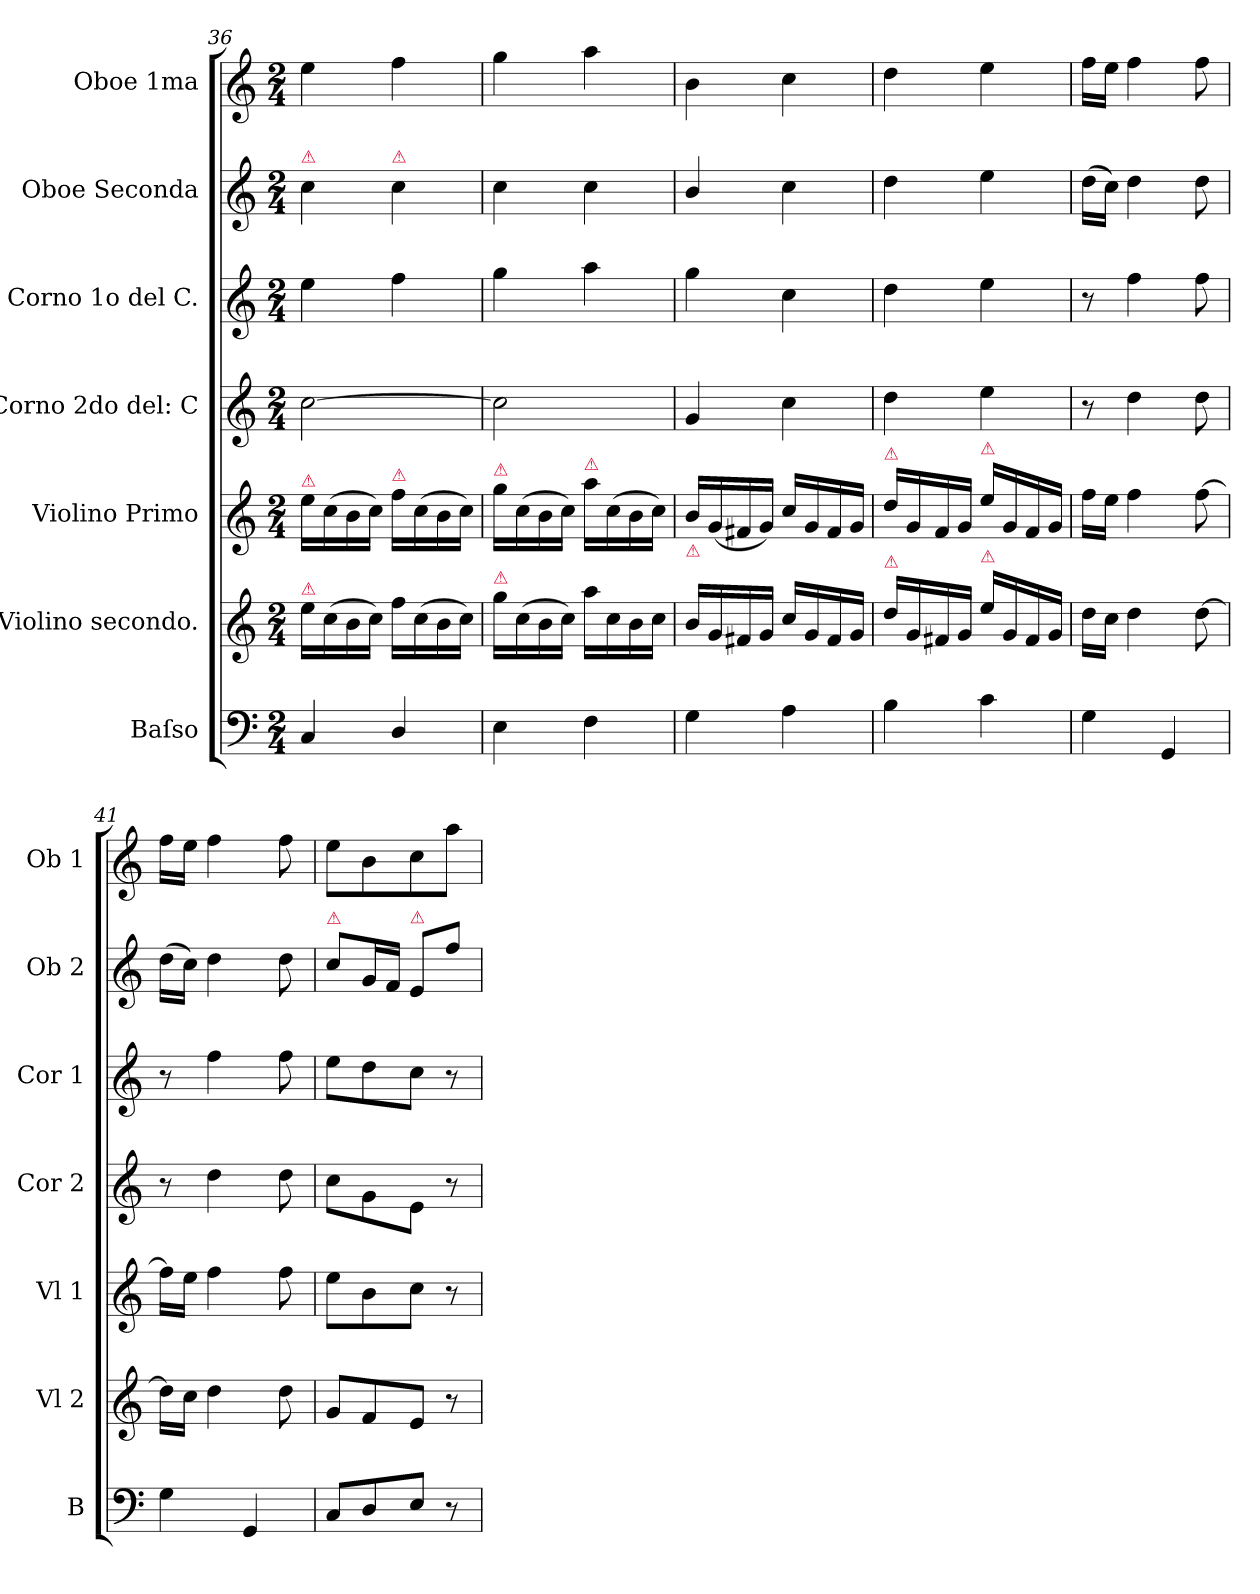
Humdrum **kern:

**kern	**kern	**kern	**kern	**kern	**kern	**kern
*part7	*part6	*part5	*part4	*part3	*part2	*part1
*staff7	*staff6	*staff5	*staff4	*staff3	*staff2	*staff1
*I"Baſso	*I"Violino secondo.	*I"Violino Primo	*I"Corno 2do del: C	*I"Corno 1o del C.	*I"Oboe Seconda	*I"Oboe 1ma
*I'B	*I'Vl 2	*I'Vl 1	*I'Cor 2	*I'Cor 1	*I'Ob 2	*I'Ob 1
*clefF4	*clefG2	*clefG2	*clefG2	*clefG2	*clefG2	*clefG2
*k[]	*k[]	*k[]	*k[]	*k[]	*k[]	*k[]
*M2/4	*M2/4	*M2/4	*M2/4	*M2/4	*M2/4	*M2/4
=36	=36	=36	=36	=36	=36	=36
!	!	!	!	!	!LO:TX:a:color=crimson:t=⚠	!
!	!	!LO:TX:a:color=crimson:t=⚠	!	!	!	!
!	!LO:TX:a:color=crimson:t=⚠	!	!	!	!	!
4C/	16ee\LL	16ee\LL	[2cc\	4ee\	4cc\	4ee\
.	(>16cc\	(>16cc\	.	.	.	.
.	16b\	16b\	.	.	.	.
.	16cc\JJ)	16cc\JJ)	.	.	.	.
!	!	!	!	!	!LO:TX:a:color=crimson:t=⚠	!
!	!	!LO:TX:a:color=crimson:t=⚠	!	!	!	!
4D/	16ff\LL	16ff\LL	.	4ff\	4cc\	4ff\
.	(>16cc\	(>16cc\	.	.	.	.
.	16b\	16b\	.	.	.	.
.	16cc\JJ)	16cc\JJ)	.	.	.	.
=37	=37	=37	=37	=37	=37	=37
!	!	!LO:TX:a:color=crimson:t=⚠	!	!	!	!
!	!LO:TX:a:color=crimson:t=⚠	!	!	!	!	!
4E\	16gg\LL	16gg\LL	2cc\]	4gg\	4cc\	4gg\
.	(>16cc\	(>16cc\	.	.	.	.
.	16b\	16b\	.	.	.	.
.	16cc\JJ)	16cc\JJ)	.	.	.	.
!	!	!LO:TX:a:color=crimson:t=⚠	!	!	!	!
4F\	16aa\LL	16aa\LL	.	4aa\	4cc\	4aa\
.	16cc\	(>16cc\	.	.	.	.
.	16b\	16b\	.	.	.	.
.	16cc\JJ	16cc\JJ)	.	.	.	.
=38	=38	=38	=38	=38	=38	=38
!	!	!LO:TX:b:color=crimson:t=⚠	!	!	!	!
4G\	16b/LL	16b/LL	4g/	4gg\	4b/	4b\
.	16g/	(<16g/	.	.	.	.
.	16f#X/	16f#X/	.	.	.	.
.	16g/JJ	16g/JJ)	.	.	.	.
4A\	16cc/LL	16cc/LL	4cc\	4cc\	4cc\	4cc\
.	16g/	16g/	.	.	.	.
.	16f#/	16f#/	.	.	.	.
.	16g/JJ	16g/JJ	.	.	.	.
=39	=39	=39	=39	=39	=39	=39
!	!	!LO:TX:a:color=crimson:t=⚠	!	!	!	!
!	!LO:TX:a:color=crimson:t=⚠	!	!	!	!	!
4B\	16dd\LL	16dd\LL	4dd\	4dd\	4dd\	4dd\
.	16g/	16g/	.	.	.	.
.	16f#X/	16f/	.	.	.	.
.	16g/JJ	16g/JJ	.	.	.	.
!	!	!LO:TX:a:color=crimson:t=⚠	!	!	!	!
!	!LO:TX:a:color=crimson:t=⚠	!	!	!	!	!
4c\	16ee\LL	16ee/LL	4ee\	4ee\	4ee\	4ee\
.	16g/	16g/	.	.	.	.
.	16f#/	16f/	.	.	.	.
.	16g/JJ	16g/JJ	.	.	.	.
=40	=40	=40	=40	=40	=40	=40
4G\	16dd\LL	16ff\LL	8r	8r	(>16dd\LL	16ff\LL
.	16cc\JJ	16ee\JJ	.	.	16cc\JJ)	16ee\JJ
.	4dd\	4ff\	4dd\	4ff\	4dd\	4ff\
4GG/	.	.	.	.	.	.
.	[8dd\	[8ff\	8dd\	8ff\	8dd\	8ff\
=41	=41	=41	=41	=41	=41	=41
4G\	16dd\LL]	16ff\LL]	8r	8r	(>16dd\LL	16ff\LL
.	16cc\JJ	16ee\JJ	.	.	16cc\JJ)	16ee\JJ
.	4dd\	4ff\	4dd\	4ff\	4dd\	4ff\
4GG/	.	.	.	.	.	.
.	8dd\	8ff\	8dd\	8ff\	8dd\	8ff\
=42	=42	=42	=42	=42	=42	=42
!	!	!	!	!	!LO:TX:a:color=crimson:t=⚠	!
8C/L	8g/L	8ee\L	8cc\L	8ee\L	8cc\L	8ee\L
8D/	8f/	8b\	8g\	8dd\	16g/L	8b\
.	.	.	.	.	16f/JJ	.
!	!	!	!	!	!LO:TX:a:color=crimson:t=⚠	!
8E/J	8e/J	8cc\J	8e\J	8cc\J	8e/L	8cc\
8r	8r	8r	8r	8r	8ff\J	8aa\J
=	=	=	=	=	=	=
*-	*-	*-	*-	*-	*-	*-
